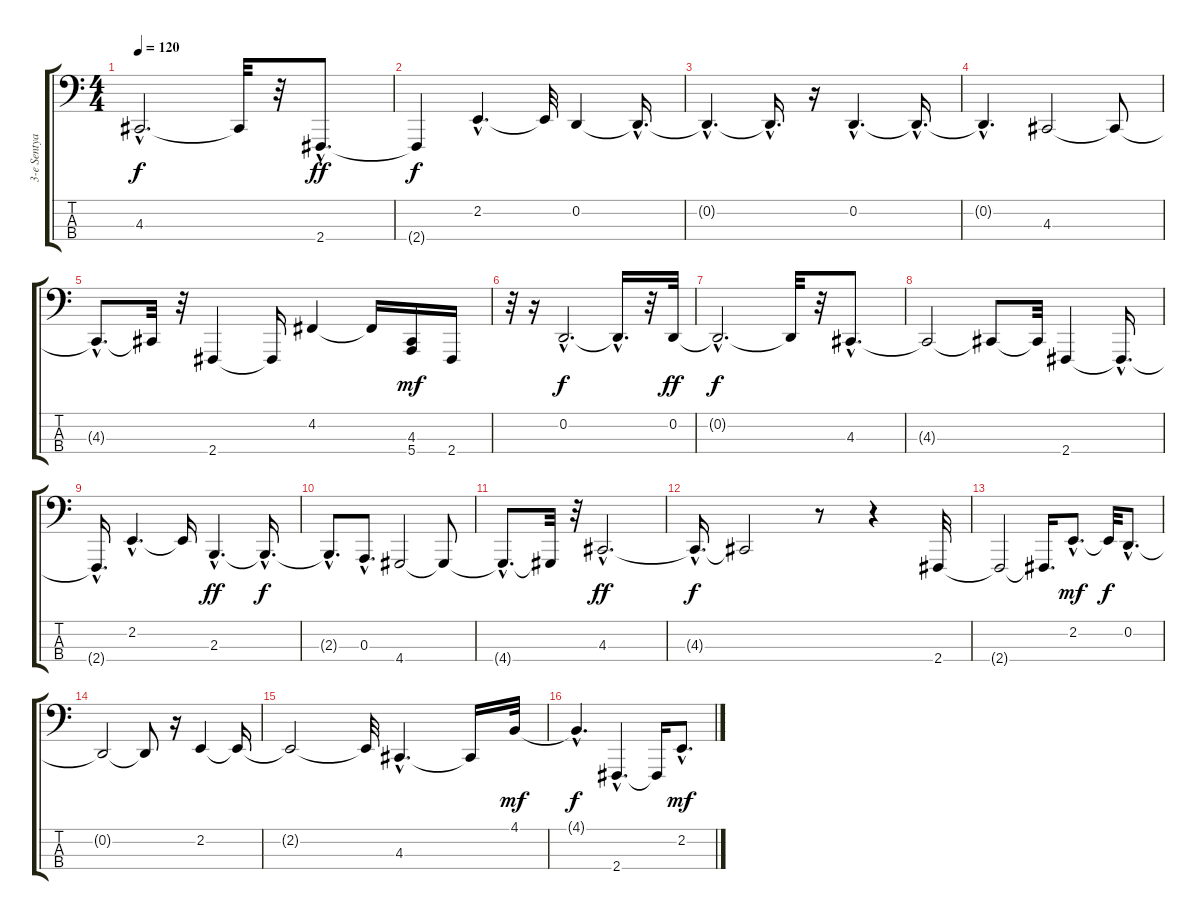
\track ("3-e Sentyabrya - M.Shufutinsky" "3-e Sentya") {instrument acousticgrandpiano}
\staff {score tabs}
\tuning (G2 D2 A1 E1) {hide}
\ts (4 4)
\tempo 120
\clef f4
\ks c
4.3{hac t}.2{d dy f} 4.3{t}.32 r.32 2.4{hac}.8{d dy ff} |
2.4{t}.4{dy f} 2.2{hac}.4{d} 2.2{t}.32 0.2.4 0.2{hac t}.16{d} |
0.2{hac t}.4{d} 0.2{hac t}.16{d} r.16 0.2{hac}.4{d} 0.2{hac t}.16{d} |
0.2{hac t}.4{d} 4.3.2 4.3{t}.8 |
4.3{hac t}.8{d} 4.3{t}.32 r.32 2.4.4 2.4{t}.16 4.2.4 4.2{t}.16 (4.3 5.4).16{dy mf} 2.4.16 |
r.32 r.16 0.2{hac}.2{d dy f} 0.2{hac t}.16{d} r.32 0.2.32{dy ff} |
0.2{hac t}.2{d dy f} 0.2{t}.32 r.32 4.3{hac}.8{d} |
4.3{t}.2 4.3{t}.8 4.3{t}.32 2.4.4 2.4{hac t}.16{d} |
2.4{hac t}.16{d} 2.2{hac}.4{d} 2.2{t}.16 2.3{hac}.4{d dy ff} 2.3{hac t}.16{d dy f} |
2.3{hac t}.8{d} 0.3{hac}.8{d} 4.4.2 4.4{t}.8 |
4.4{hac t}.8{d} 4.4{t}.32 r.32 4.3{hac}.2{d dy ff} |
4.3{hac t}.16{d dy f} 4.3{t}.2 r.8 r.4 2.4.32 |
2.4{t}.2 2.4{t}.16{d} 2.2{hac}.8{d dy mf} 2.2{t}.32{dy f} 0.2{hac}.8{d} |
0.2{t}.2 0.2{t}.8 r.16 2.2.4 2.2{t}.16 |
2.2{t}.2 2.2{t}.32 4.3{hac}.4{d} 4.3{t}.16 4.1.32{dy mf} |
4.1{hac t}.4{d dy f} 2.4{hac}.4{d} 2.4{t}.16 2.2{hac}.8{d dy mf}
